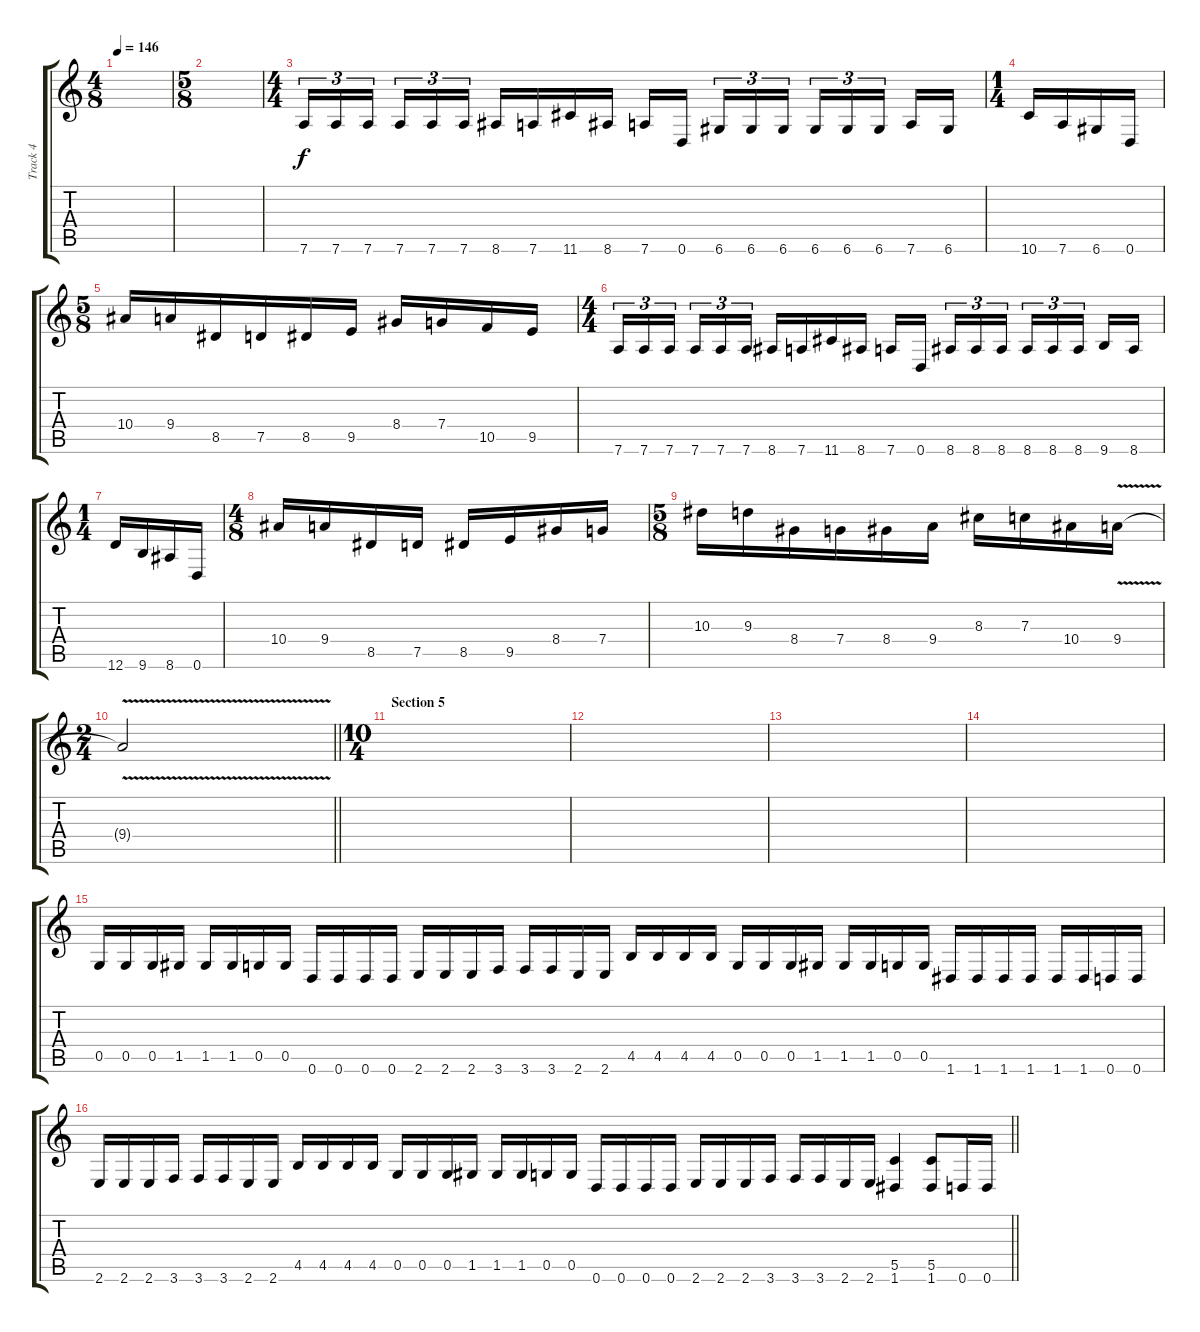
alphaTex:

\track ("Track 4" "Track 4") {instrument distortionguitar}
\staff {score tabs}
\tuning (D4 A3 F3 C3 G2 D2) {hide}
\ts (4 8)
\tempo 146
\clef g2
\ks c
|
\ts (5 8)
|
\ts (4 4)
7.6.16{tu (3 2)} 7.6.16{tu (3 2)} 7.6.16{tu (3 2) beam splitsecondary} 7.6.16{tu (3 2)} 7.6.16{tu (3 2)} 7.6.16{tu (3 2)} 8.6.16 7.6.16 11.6.16 8.6.16 7.6.16 0.6.16{beam splitsecondary} 6.6.16{tu (3 2)} 6.6.16{tu (3 2)} 6.6.16{tu (3 2)} 6.6.16{tu (3 2)} 6.6.16{tu (3 2)} 6.6.16{tu (3 2) beam splitsecondary} 7.6.16 6.6.16 |
\ts (1 4)
10.6.16 7.6.16 6.6.16 0.6.16 |
\ts (5 8)
10.4.16 9.4.16 8.5.16 7.5.16 8.5.16 9.5.16 8.4.16 7.4.16 10.5.16 9.5.16 |
\ts (4 4)
7.6.16{tu (3 2)} 7.6.16{tu (3 2)} 7.6.16{tu (3 2) beam splitsecondary} 7.6.16{tu (3 2)} 7.6.16{tu (3 2)} 7.6.16{tu (3 2)} 8.6.16 7.6.16 11.6.16 8.6.16 7.6.16 0.6.16{beam splitsecondary} 8.6.16{tu (3 2)} 8.6.16{tu (3 2)} 8.6.16{tu (3 2)} 8.6.16{tu (3 2)} 8.6.16{tu (3 2)} 8.6.16{tu (3 2) beam splitsecondary} 9.6.16 8.6.16 |
\ts (1 4)
12.6.16 9.6.16 8.6.16 0.6.16 |
\ts (4 8)
10.4.16 9.4.16 8.5.16 7.5.16 8.5.16 9.5.16 8.4.16 7.4.16 |
\ts (5 8)
10.3.16 9.3.16 8.4.16 7.4.16 8.4.16 9.4.16 8.3.16 7.3.16 10.4.16 9.4{v}.16 |
\ts (2 4)
\barLineRight lightlight
9.4{t}.2 |
\ts (10 4)
\section ("" "Section 5")
|
|
|
|
0.5.16 0.5.16 0.5.16 1.5.16 1.5.16 1.5.16 0.5.16 0.5.16 0.6.16 0.6.16 0.6.16 0.6.16 2.6.16 2.6.16 2.6.16 3.6.16 3.6.16 3.6.16 2.6.16 2.6.16 4.5.16 4.5.16 4.5.16 4.5.16 0.5.16 0.5.16 0.5.16 1.5.16 1.5.16 1.5.16 0.5.16 0.5.16 1.6.16 1.6.16 1.6.16 1.6.16 1.6.16 1.6.16 0.6.16 0.6.16 |
\barLineRight lightlight
2.6.16 2.6.16 2.6.16 3.6.16 3.6.16 3.6.16 2.6.16 2.6.16 4.5.16 4.5.16 4.5.16 4.5.16 0.5.16 0.5.16 0.5.16 1.5.16 1.5.16 1.5.16 0.5.16 0.5.16 0.6.16 0.6.16 0.6.16 0.6.16 2.6.16 2.6.16 2.6.16 3.6.16 3.6.16 3.6.16 2.6.16 2.6.16 (5.5 1.6).4 (5.5 1.6).8 0.6.16 0.6.16
